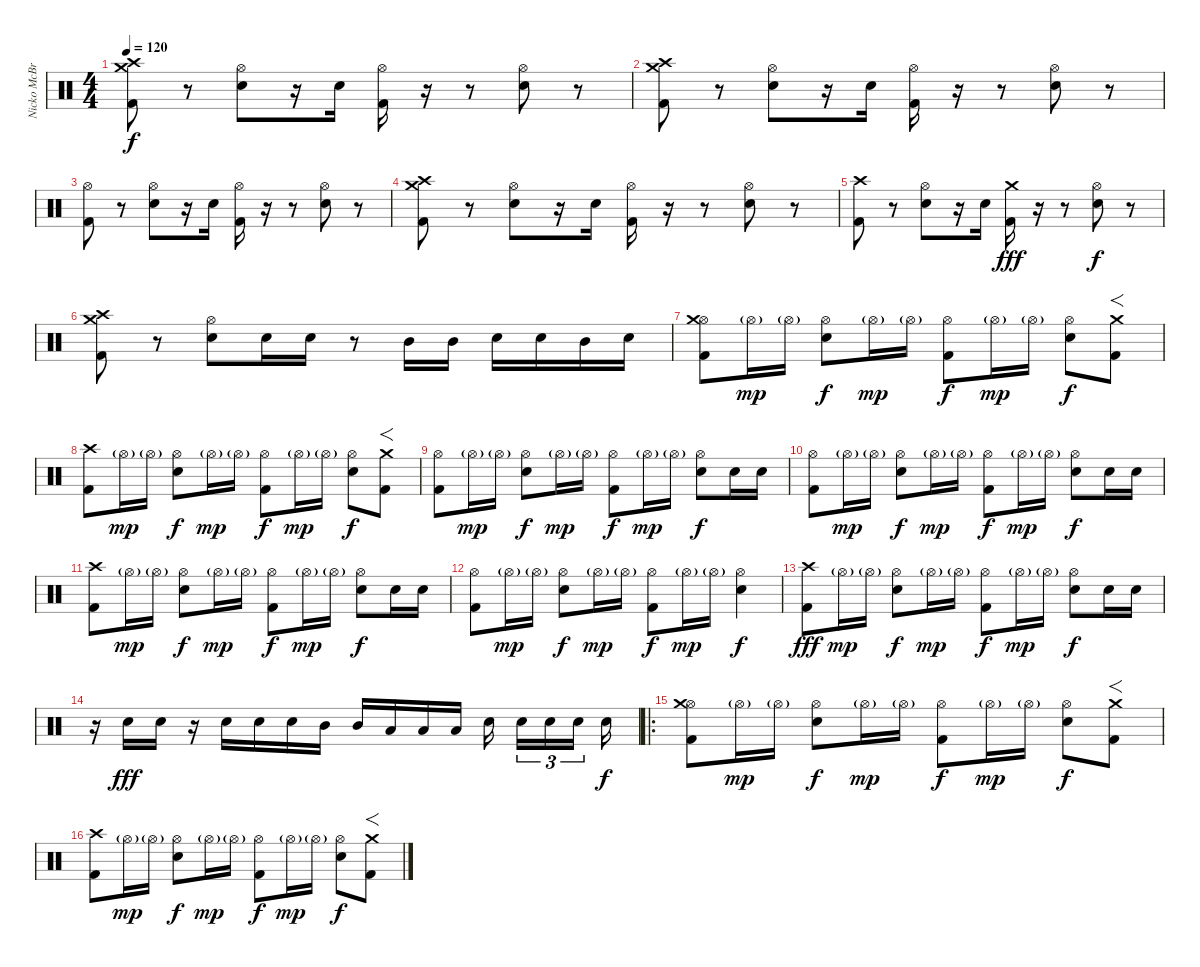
\track ("Nicko McBrain" "Nicko McBr") {instrument percussion}
\staff {score}
\articulation defaults
\ts (4 4)
\tempo 120
\clef neutral
\ks c
("Crash high (hit)" "Kick (hit) 2" "Crash medium (hit)").8{dy f} r.8 ("Hi-Hat (open)" "Snare (hit) 2").8 r.16 "Snare (hit) 2".16 ("Hi-Hat (open)" "Kick (hit) 2").16 r.16 r.8 ("Hi-Hat (open)" "Snare (hit) 2").8 r.8 |
("Crash high (hit)" "Kick (hit) 2" "Crash medium (hit)").8 r.8 ("Hi-Hat (open)" "Snare (hit) 2").8 r.16 "Snare (hit) 2".16 ("Hi-Hat (open)" "Kick (hit) 2").16 r.16 r.8 ("Hi-Hat (open)" "Snare (hit) 2").8 r.8 |
("Hi-Hat (open)" "Kick (hit) 2").8 r.8 ("Hi-Hat (open)" "Snare (hit) 2").8 r.16 "Snare (hit) 2".16 ("Hi-Hat (open)" "Kick (hit) 2").16 r.16 r.8 ("Hi-Hat (open)" "Snare (hit) 2").8 r.8 |
("Crash high (hit)" "Kick (hit) 2" "Crash medium (hit)").8 r.8 ("Hi-Hat (open)" "Snare (hit) 2").8 r.16 "Snare (hit) 2".16 ("Hi-Hat (open)" "Kick (hit) 2").16 r.16 r.8 ("Hi-Hat (open)" "Snare (hit) 2").8 r.8 |
("Crash high (hit)" "Kick (hit) 2").8 r.8 ("Hi-Hat (open)" "Snare (hit) 2").8 r.16 "Snare (hit) 2".16 ("Kick (hit) 2" "Crash medium (hit)").16{dy fff} r.16 r.8 ("Hi-Hat (open)" "Snare (hit) 2").8{dy f} r.8 |
("Crash high (hit)" "Kick (hit) 2" "Crash medium (hit)").8 r.8 ("Hi-Hat (open)" "Snare (hit) 2").8 "Snare (hit) 2".16 "Snare (hit) 2".16 r.8 "Mid Tom (hit)".16 "Mid Tom (hit)".16 "Snare (hit) 2".16 "Snare (hit) 2".16 "Mid Tom (hit)".16 "Snare (hit) 2".16 |
("Hi-Hat (open)" "Kick (hit) 2" "Crash medium (hit)").8 "Hi-Hat (open)"{g}.16{dy mp} "Hi-Hat (open)"{g}.16 ("Hi-Hat (open)" "Snare (hit) 2").8{dy f} "Hi-Hat (open)"{g}.16{dy mp} "Hi-Hat (open)"{g}.16 ("Hi-Hat (open)" "Kick (hit) 2").8{dy f} "Hi-Hat (open)"{g}.16{dy mp} "Hi-Hat (open)"{g}.16 ("Hi-Hat (open)" "Snare (hit) 2").8{dy f} ("Crash medium (hit)" "Kick (hit) 2").8{f} |
("Crash high (hit)" "Kick (hit) 2").8 "Hi-Hat (open)"{g}.16{dy mp} "Hi-Hat (open)"{g}.16 ("Hi-Hat (open)" "Snare (hit) 2").8{dy f} "Hi-Hat (open)"{g}.16{dy mp} "Hi-Hat (open)"{g}.16 ("Hi-Hat (open)" "Kick (hit) 2").8{dy f} "Hi-Hat (open)"{g}.16{dy mp} "Hi-Hat (open)"{g}.16 ("Hi-Hat (open)" "Snare (hit) 2").8{dy f} ("Crash medium (hit)" "Kick (hit) 2").8{f} |
("Hi-Hat (open)" "Kick (hit) 2").8 "Hi-Hat (open)"{g}.16{dy mp} "Hi-Hat (open)"{g}.16 ("Hi-Hat (open)" "Snare (hit) 2").8{dy f} "Hi-Hat (open)"{g}.16{dy mp} "Hi-Hat (open)"{g}.16 ("Hi-Hat (open)" "Kick (hit) 2").8{dy f} "Hi-Hat (open)"{g}.16{dy mp} "Hi-Hat (open)"{g}.16 ("Hi-Hat (open)" "Snare (hit) 2").8{dy f} "Snare (hit) 2".16 "Snare (hit) 2".16 |
("Hi-Hat (open)" "Kick (hit) 2").8 "Hi-Hat (open)"{g}.16{dy mp} "Hi-Hat (open)"{g}.16 ("Hi-Hat (open)" "Snare (hit) 2").8{dy f} "Hi-Hat (open)"{g}.16{dy mp} "Hi-Hat (open)"{g}.16 ("Hi-Hat (open)" "Kick (hit) 2").8{dy f} "Hi-Hat (open)"{g}.16{dy mp} "Hi-Hat (open)"{g}.16 ("Hi-Hat (open)" "Snare (hit) 2").8{dy f} "Snare (hit) 2".16 "Snare (hit) 2".16 |
("Crash high (hit)" "Kick (hit) 2").8 "Hi-Hat (open)"{g}.16{dy mp} "Hi-Hat (open)"{g}.16 ("Hi-Hat (open)" "Snare (hit) 2").8{dy f} "Hi-Hat (open)"{g}.16{dy mp} "Hi-Hat (open)"{g}.16 ("Hi-Hat (open)" "Kick (hit) 2").8{dy f} "Hi-Hat (open)"{g}.16{dy mp} "Hi-Hat (open)"{g}.16 ("Hi-Hat (open)" "Snare (hit) 2").8{dy f} "Snare (hit) 2".16 "Snare (hit) 2".16 |
("Hi-Hat (open)" "Kick (hit) 2").8 "Hi-Hat (open)"{g}.16{dy mp} "Hi-Hat (open)"{g}.16 ("Hi-Hat (open)" "Snare (hit) 2").8{dy f} "Hi-Hat (open)"{g}.16{dy mp} "Hi-Hat (open)"{g}.16 ("Hi-Hat (open)" "Kick (hit) 2").8{dy f} "Hi-Hat (open)"{g}.16{dy mp} "Hi-Hat (open)"{g}.16 ("Hi-Hat (open)" "Snare (hit) 2").4{dy f} |
("Crash high (hit)" "Kick (hit) 2").8{dy fff} "Hi-Hat (open)"{g}.16{dy mp} "Hi-Hat (open)"{g}.16 ("Hi-Hat (open)" "Snare (hit) 2").8{dy f} "Hi-Hat (open)"{g}.16{dy mp} "Hi-Hat (open)"{g}.16 ("Hi-Hat (open)" "Kick (hit) 2").8{dy f} "Hi-Hat (open)"{g}.16{dy mp} "Hi-Hat (open)"{g}.16 ("Hi-Hat (open)" "Snare (hit) 2").8{dy f} "Snare (hit) 2".16 "Snare (hit) 2".16 |
r.16 "Snare (hit) 2".16{dy fff} "Snare (hit) 2".16 r.16 "Snare (hit) 2".16 "Snare (hit) 2".16 "Snare (hit) 2".16 "Mid Tom (hit)".16 "Mid Tom (hit)".16 "Low Tom (hit)".16 "Low Tom (hit)".16 "Low Tom (hit)".16 "Snare (hit) 2".16 "Snare (hit) 2".16{tu (3 2)} "Snare (hit) 2".16{tu (3 2)} "Snare (hit) 2".16{tu (3 2)} "Snare (hit) 2".16{dy f} |
\ro
("Hi-Hat (open)" "Kick (hit) 2" "Crash medium (hit)").8 "Hi-Hat (open)"{g}.16{dy mp} "Hi-Hat (open)"{g}.16 ("Hi-Hat (open)" "Snare (hit) 2").8{dy f} "Hi-Hat (open)"{g}.16{dy mp} "Hi-Hat (open)"{g}.16 ("Hi-Hat (open)" "Kick (hit) 2").8{dy f} "Hi-Hat (open)"{g}.16{dy mp} "Hi-Hat (open)"{g}.16 ("Hi-Hat (open)" "Snare (hit) 2").8{dy f} ("Crash medium (hit)" "Kick (hit) 2").8{f} |
("Crash high (hit)" "Kick (hit) 2").8 "Hi-Hat (open)"{g}.16{dy mp} "Hi-Hat (open)"{g}.16 ("Hi-Hat (open)" "Snare (hit) 2").8{dy f} "Hi-Hat (open)"{g}.16{dy mp} "Hi-Hat (open)"{g}.16 ("Hi-Hat (open)" "Kick (hit) 2").8{dy f} "Hi-Hat (open)"{g}.16{dy mp} "Hi-Hat (open)"{g}.16 ("Hi-Hat (open)" "Snare (hit) 2").8{dy f} ("Crash medium (hit)" "Kick (hit) 2").8{f}
